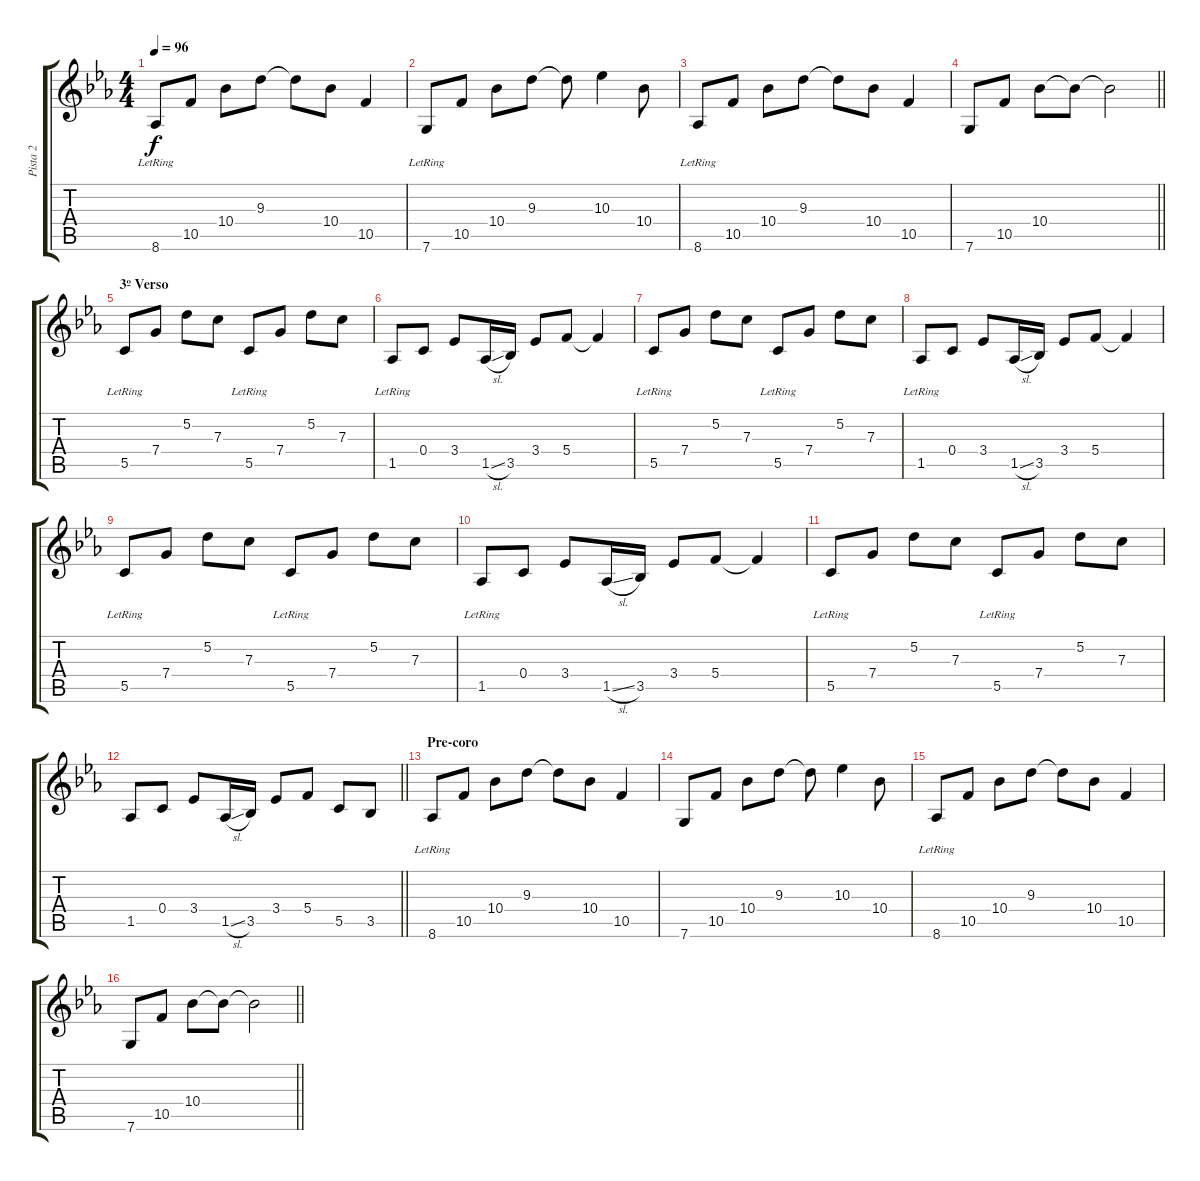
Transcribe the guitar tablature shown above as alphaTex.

\track ("Pista 2" "Pista 2") {instrument acousticguitarsteel}
\staff {score tabs}
\tuning (D4 A3 F3 C3 G2 C2) {hide}
\ts (4 4)
\tempo 96
\clef g2
\ks eb
8.6{lr}.8{dy f} 10.5.8 10.4.8 9.3.8 9.3{t}.8 10.4.8 10.5.4 |
7.6{lr}.8 10.5.8 10.4.8 9.3.8 9.3{t}.8 10.3.4 10.4.8 |
8.6{lr}.8 10.5.8 10.4.8 9.3.8 9.3{t}.8 10.4.8 10.5.4 |
\barLineRight lightlight
7.6.8 10.5.8 10.4.8 10.4{t}.8 10.4{t}.2 |
\section ("" "3º Verso")
5.5{lr}.8 7.4.8 5.2.8 7.3.8 5.5{lr}.8 7.4.8 5.2.8 7.3.8 |
1.5{lr}.8 0.4.8 3.4.8 1.5{sl}.16 3.5.16 3.4.8 5.4.8 5.4{t}.4 |
5.5{lr}.8 7.4.8 5.2.8 7.3.8 5.5{lr}.8 7.4.8 5.2.8 7.3.8 |
1.5{lr}.8 0.4.8 3.4.8 1.5{sl}.16 3.5.16 3.4.8 5.4.8 5.4{t}.4 |
5.5{lr}.8 7.4.8 5.2.8 7.3.8 5.5{lr}.8 7.4.8 5.2.8 7.3.8 |
1.5{lr}.8 0.4.8 3.4.8 1.5{sl}.16 3.5.16 3.4.8 5.4.8 5.4{t}.4 |
5.5{lr}.8 7.4.8 5.2.8 7.3.8 5.5{lr}.8 7.4.8 5.2.8 7.3.8 |
\barLineRight lightlight
1.5.8 0.4.8 3.4.8 1.5{sl}.16 3.5.16 3.4.8 5.4.8 5.5.8 3.5.8 |
\section ("" "Pre-coro")
8.6{lr}.8 10.5.8 10.4.8 9.3.8 9.3{t}.8 10.4.8 10.5.4 |
7.6.8 10.5.8 10.4.8 9.3.8 9.3{t}.8 10.3.4 10.4.8 |
8.6{lr}.8 10.5.8 10.4.8 9.3.8 9.3{t}.8 10.4.8 10.5.4 |
\barLineRight lightlight
7.6.8 10.5.8 10.4.8 10.4{t}.8 10.4{t}.2
